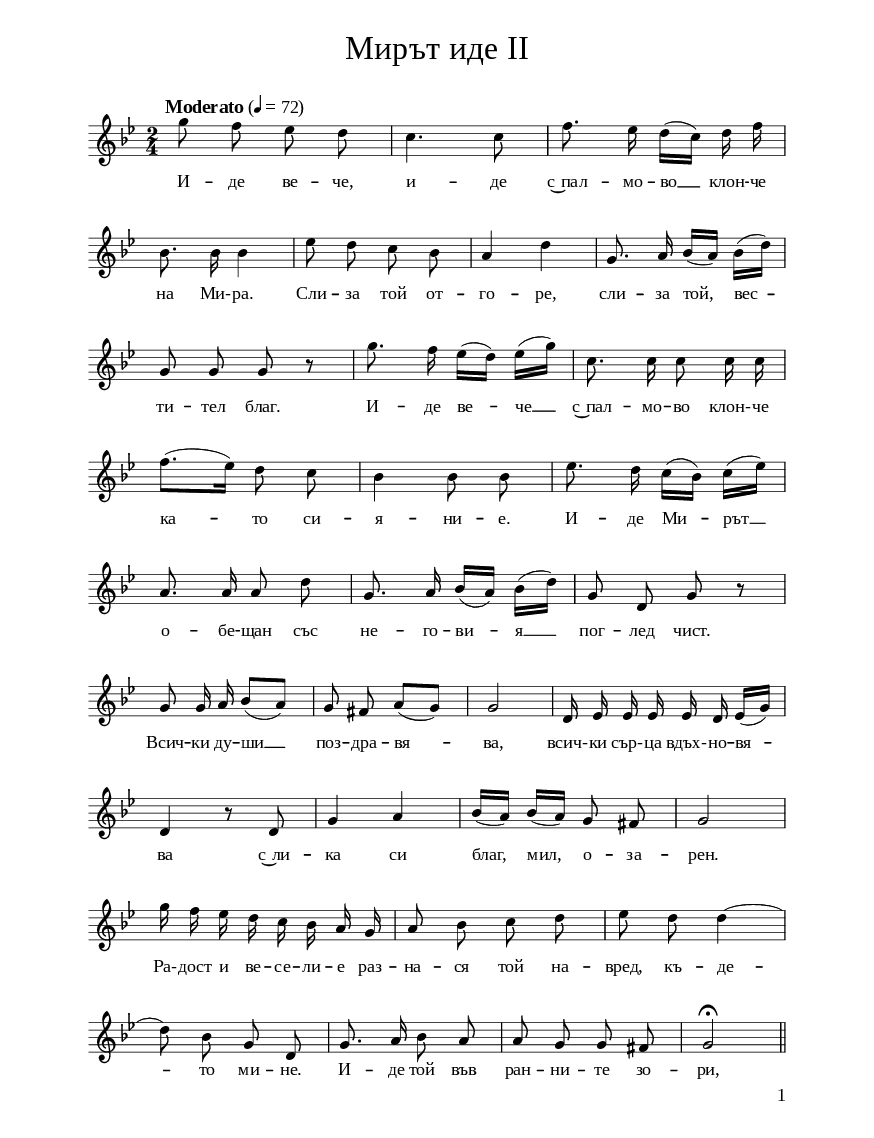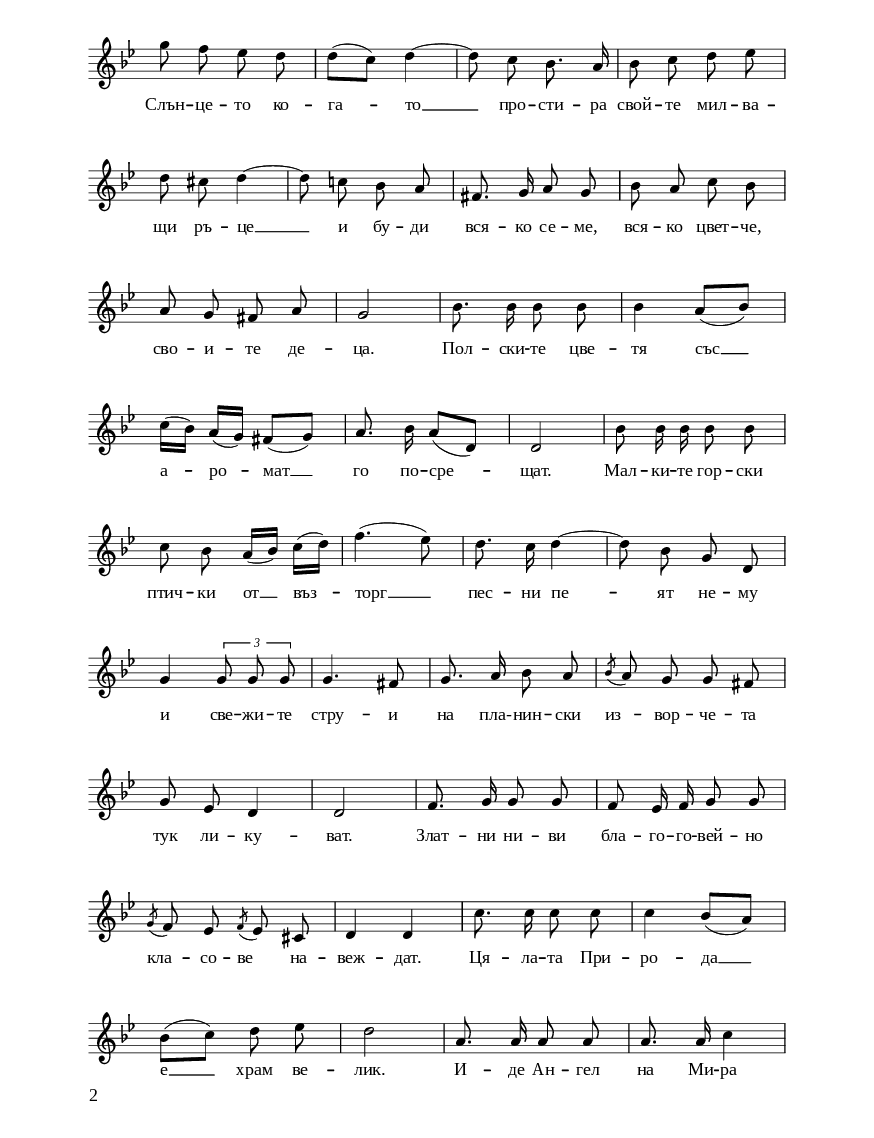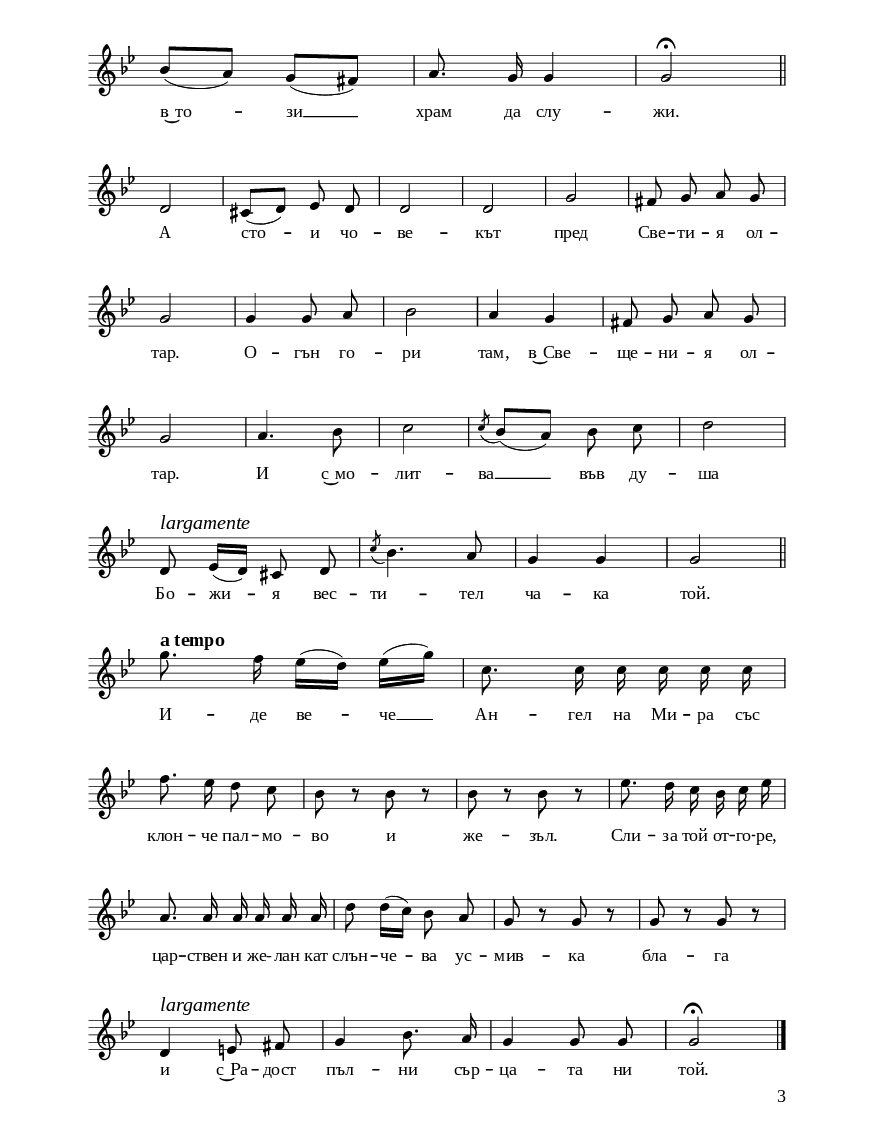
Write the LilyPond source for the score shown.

\version "2.24.2"

% include paper part and global functions
\include "include/globals.ily"

\bookpart {
  \label #'ref158
  \tocItem \markup "Мирът иде II"
  \include "include/bookpart-paper.ily"
  \score {
    \include "include/score-layout.ily"

    \new Voice \relative c' {
      \clef treble
      \key g \minor
      \time 2/4
      \tempoFunc "Moderato" 4 "72"
      \autoBeamOff
      g''8 f ees d | \noBreak
      c4. c8 | \noBreak
      f8. ees16 d([c]) d f | \break

      bes,8. bes16 bes4 | \noBreak
      ees8 d c bes | \noBreak
      a4 d | \noBreak
      g,8. a16 bes([a]) bes ([d]) | \break

      g,8 g g r | \noBreak
      g'8. f16 ees([d]) ees([g]) | \noBreak
      c,8. c16 c8 c16 c | \break

      f8.([ees16]) d8 c | \noBreak
      bes4 bes8 bes | \noBreak
      ees8. d16 c([bes]) c([ees]) | \break

      a,8. a16 a8 d | \noBreak
      g,8. a16 bes([a]) bes([d]) | \noBreak
      g,8 d g r | \break

      g8 g16 a bes8([a]) | \noBreak
      g fis a([g]) | \noBreak
      g2 | \noBreak
      d16 ees ees ees ees d ees([g]) | \break

      d4 r8 d | \noBreak
      g4 a | \noBreak
      bes16 ([a]) bes ([a]) g8 fis | \noBreak
      g2 | \break

      g'16 f ees d c bes a g | \noBreak
      a8 bes c d | \noBreak
      ees d d4~ | \break

      d8 bes g d | \noBreak
      g8. a16 bes8 a | \noBreak
      a g g fis | \noBreak
      g2\fermata | \bar "||" \break

      g'8 f ees d | \noBreak
      d([c]) d4~ | \noBreak
      d8 c bes8. a16 | \noBreak
      bes8 c d ees | \break

      d cis d4~ | \noBreak
      d8 c! bes a | \noBreak
      fis8. g16 a8 g | \noBreak
      bes a c bes | \break

      a g fis a | \noBreak
      g2 | \noBreak
      bes8. bes16 bes8 bes | \noBreak
      bes4 a8([bes]) | \break

      c16([bes]) a([g]) fis8([g]) | \noBreak
      a8. bes16 a8([d,]) | \noBreak
      d2 | \noBreak
      bes'8 bes16 bes bes8 bes | \break

      c bes a16([bes]) c([d]) | \noBreak
      f4.(ees8) | \noBreak
      d8. c16 d4~ | \noBreak
      d8 bes g d | \break

      g4 \times 2/3 { g8 g g }  | \noBreak
      g4. fis8 | \noBreak
      g8. a16 bes8 a | \noBreak
      \acciaccatura { bes } a g g fis | \break

      g ees d4 | \noBreak
      d2 | \noBreak
      f8. g16 g8 g | \noBreak
      f ees16 f g8 g | \break

      \acciaccatura { g } f ees \acciaccatura { f } ees  cis | \noBreak
      d4 d | \noBreak
      c'8. c16 c8 c | \noBreak
      c4 bes8([a]) | \break

      bes([c]) d ees | \noBreak
      d2 | \noBreak
      a8. a16 a8 a | \noBreak
      a8. a16 c4 | \break

      bes8([a]) g([fis]) | \noBreak
      a8. g16 g4
      g2\fermata \bar "||" | \break
      d2 \noBreak

      cis8([d]) ees d | \noBreak
      d2 | \noBreak
      d | \noBreak
      g | \noBreak
      fis8 g a g | \break

      g2 | \noBreak
      g4 g8 a | \noBreak
      bes2 | \noBreak
      a4 g | \noBreak
      fis8 g a g | \break

      g2 | \noBreak
      a4. bes8 | \noBreak
      c2 | \noBreak
      \acciaccatura { c8 } bes([a]) bes c | \noBreak
      d2 | \break

      d,8^\markup{\huge \italic { largamente } } ees16([d]) cis8 d | \noBreak
      \acciaccatura { c' } bes4. a8 | \noBreak
      g4 g | \noBreak
      g2 | \bar "||" \break

      \tempo "a tempo" g'8. f16 ees([d]) ees([g]) | \noBreak
      c,8. c16 c c c c | \break

      f8. ees16 d8 c | \noBreak
      bes8 r  bes r | bes r bes r | \noBreak
      ees8. d16 c bes c ees | \break

      a,8. a16 a a a a | \noBreak
      d8 d16([c]) bes8 a | \noBreak
      g8 r g r | g r g r | \break

      d4^\markup{ \huge \italic { largamente } } e8 fis | \noBreak
      g4 bes8. a16 | \noBreak
      g4 g8 g | \noBreak
      g2 \fermata \bar "|."
    }

    \addlyrics {
      И -- де ве -- че, | и -- де | "с~пал" -- мо -- во __ клон -- че |
      на "Ми-" -- ра. | Сли -- за той от -- | го -- ре, | сли -- за той, вес -- |
      ти -- тел благ. | И -- де ве -- че __ | "с~пал" -- мо -- во "клон-" -- че |
      ка -- то си -- | я -- ни -- е. | И -- де Ми -- рът __ |
      о -- бе -- щан със | не -- го -- ви -- я __ | пог -- лед чист. |
      Всич -- ки ду -- ши __ | поз -- дра -- вя -- | ва, | "всич-" -- ки "сър-" -- ца "вдъх-" -- но -- вя -- |
      ва "с~ли" -- | ка си | благ, мил, о -- за -- | рен. |
      "Ра-" -- дост и ве -- се -- ли -- е раз -- | на -- ся той на -- | вред, къ -- де --
      то ми -- не. | И -- де той във  | ран -- ни -- те зо -- | ри, |
      Слън -- це -- то ко -- | га -- то __ про -- сти -- ра свой -- те мил -- ва -- |
      щи ръ -- це __ и бу -- ди | вся -- ко се -- ме, | вся -- ко цвет -- че, |
      сво -- и -- те де -- | ца. Пол -- ски -- те цве -- | тя със __ |
      а -- ро -- мат __ | го по -- сре -- | щат. Мал -- ки -- те гор -- ски |
      птич -- ки от __ въз -- | торг __ | пес -- ни пе -- ят не -- му |
      и све -- жи -- те | стру -- и | на "пла-" -- нин -- ски | из -- вор -- че -- та |
      тук ли -- ку -- | ват. | Злат -- ни ни -- ви | бла -- го -- го -- вей -- но |
      кла -- со -- ве на -- | веж -- дат. | Ця -- ла -- та При -- | ро -- да __ |
      е __ храм ве -- | лик. | И -- де Ан -- гел | на Ми -- ра |
      "в~то" -- зи __ | храм да слу -- | жи. | А |
      сто -- и чо -- | ве -- | кът | пред | Све -- ти -- я ол -- |
      тар. | О -- гън го -- | ри | там, "в~Све" -- | ще -- ни -- я ол -- |
      тар. | И "с~мо" -- | лит -- | ва __ във ду -- | ша |
      Бо -- жи -- я вес -- | ти -- тел | ча -- ка | той. |
      И -- де ве -- че __ | Ан -- гел на Ми -- ра със |
      клон -- че пал -- мо -- | во и же -- зъл. | Сли -- за той от -- го -- ре, |
      цар -- ствен и "же-" -- лан кат | слън -- че -- ва ус -- | мив -- ка бла -- га |
      и "с~Ра" -- дост | пъл -- ни сър -- | ца -- та ни той. |
    }

    \header {
      title = \titleFunc "Мирът иде II" "Mirăt ide II"
    }

    \midi{}

  } % score


} % bookpart
